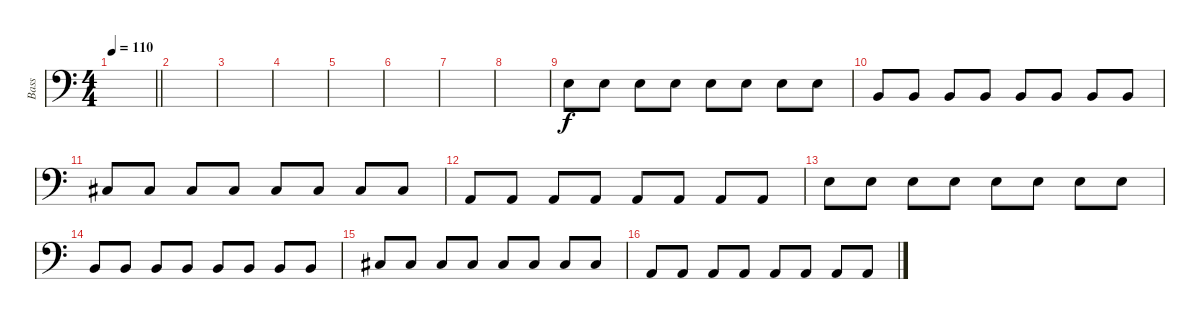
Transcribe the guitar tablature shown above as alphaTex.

\track ("Bass" "Bass") {instrument electricbasspick}
\staff {score}
\tuning (G2 D2 A1 E1) {hide}
\ts (4 4)
\tempo 110
\clef f4
\barLineRight lightlight
\ks c
|
|
|
|
|
|
|
|
7.3.8 7.3.8 7.3.8 7.3.8 7.3.8 7.3.8 7.3.8 7.3.8 |
7.4.8 7.4.8 7.4.8 7.4.8 7.4.8 7.4.8 7.4.8 7.4.8 |
4.3.8 4.3.8 4.3.8 4.3.8 4.3.8 4.3.8 4.3.8 4.3.8 |
5.4.8 5.4.8 5.4.8 5.4.8 5.4.8 5.4.8 5.4.8 5.4.8 |
7.3.8 7.3.8 7.3.8 7.3.8 7.3.8 7.3.8 7.3.8 7.3.8 |
7.4.8 7.4.8 7.4.8 7.4.8 7.4.8 7.4.8 7.4.8 7.4.8 |
4.3.8 4.3.8 4.3.8 4.3.8 4.3.8 4.3.8 4.3.8 4.3.8 |
5.4.8 5.4.8 5.4.8 5.4.8 5.4.8 5.4.8 5.4.8 5.4.8
